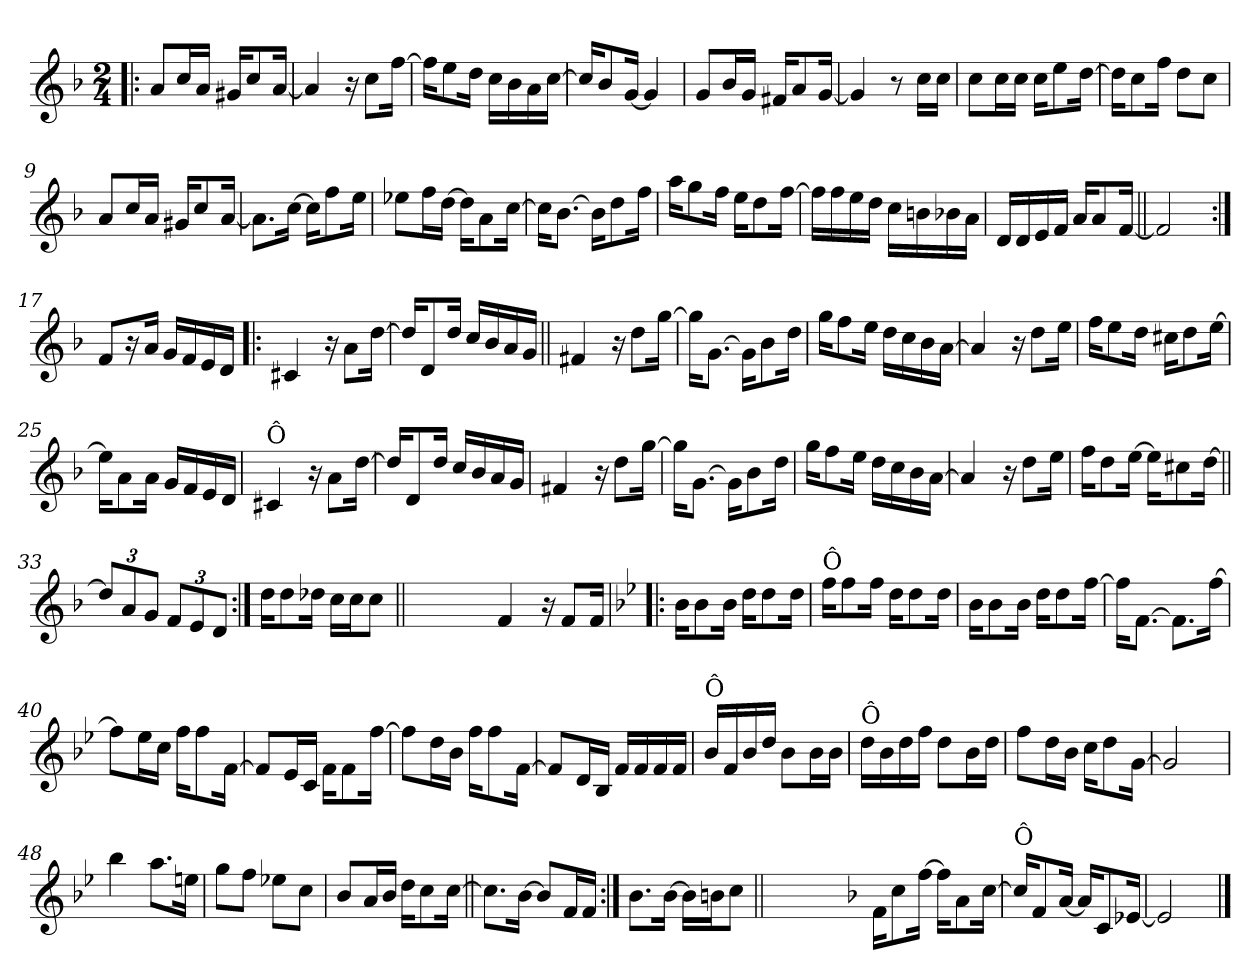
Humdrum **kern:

**kern
*part1
*staff1
*clefG2
*k[b-]
*F:
*M2/4
=1!|:
8a/L
16cc/L
16a/JJ
16g#X/KL
8cc/
[16a/Jk
=2
4a/]
16r
8cc\L
[16ff\Jk
=3
16ff\KL]
8ee\
16dd\Jk
16cc\LL
16b-\
16a\
[16cc\JJ
=4
16cc/KL]
8b-/
[16g/Jk
4g/]
!!LO:LB:g=z
=5
8g/L
16b-/L
16g/JJ
16f#X/KL
8a/
[16g/Jk
=6
4g/]
8r
16cc\LL
16cc\JJ
=7
8cc\L
16cc\L
16cc\JJ
16cc\KL
8ee\
[16dd\Jk
=8
16dd\KL]
8cc\
16ff\Jk
8dd\L
8cc\J
!!LO:LB:g=z
=9
8a/L
16cc/L
16a/JJ
16g#X/KL
8cc/
[16a/Jk
=10
8.a\L]
[16cc\Jk
16cc\KL]
8ff\
16ee\Jk
=11
8ee-X\L
16ff\L
[16dd\JJ
16dd\KL]
8a\
[16cc\Jk
=12
16cc\KL]
[8.b-\J
16b-\KL]
8dd\
16ff\Jk
!!LO:LB:g=z
=13
16aa\KL
8gg\
16ff\Jk
16ee\KL
8dd\
[16ff\Jk
=14
16ff\LL]
16ff\
16ee\
16dd\JJ
16cc\LL
16bn\
16b-X\
16a\JJ
=15
16d/LL
16d/
16e/
16f/JJ
16a/KL
8a/
[16f/Jk
=16||
2f/]
!!LO:LB:g=z
=17:|!
(<8f/L
16r
16a/Jk
16g/LL
16f/
16e/
16d/JJ
=18!|:
4c#X/
16r
8a\L
[16dd\Jk
=19
16dd/KL]
8d/
16dd/Jk
16cc/LL
16b-/
16a/
16g/JJ
=20||
4f#X/
16r
8dd\L
[16gg\Jk
!!LO:LB:g=z
=21
16gg\KL]
[8.g\J
16g\KL]
8b-\
16dd\Jk
=22
16gg\KL
8ff\
16ee\Jk
16dd\LL
16cc\
16b-\
[16a\JJ
=23
4a/]
16r
8dd\L
16ee\Jk
=24
16ff\KL
8ee\
16dd\Jk
16cc#X\KL
8dd\
[16ee\Jk
!!LO:LB:g=z
=25
16ee\KL]
8a\
16a\Jk
16g/LL
16f/
16e/
16d/JJ
=26
!LO:TX:a:t=Ô
4c#X/
16r
8a\L
[16dd\Jk
=27
16dd/KL]
8d/
16dd/Jk
16cc/LL
16b-/
16a/
16g/JJ
=28
4f#X/
16r
8dd\L
[16gg\Jk
!!LO:LB:g=z
=29
16gg\KL]
[8.g\J
16g\KL]
8b-\
16dd\Jk
=30
16gg\KL
8ff\
16ee\Jk
16dd\LL
16cc\
16b-\
[16a\JJ
=31
4a/]
16r
8dd\L
16ee\Jk
=32
16ff\KL
8dd\
[16ee\Jk
16ee\KL]
8cc#X\
[16dd\Jk
!!LO:LB:g=z
=33||
12dd/L]
12a/
12g/J
12f/L
12e/
12d/J
=34:|!
16dd\KL
8dd\
16dd-X\Jk
16cc\LL
16cc\J
8cc\J
=34X1||
*stria0
2ryy
!!LO:PB:g=z
=35-
*stria5
4f/
16r
8f/L
16f/Jk
=36!|:
*k[b-e-]
*B-:
16b-\KL
8b-\
16b-\Jk
16dd\KL
8dd\
16dd\Jk
=37
!LO:TX:a:t=Ô
16ff\KL
8ff\
16ff\Jk
16dd\KL
8dd\
16dd\Jk
=38
16b-\KL
8b-\
16b-\Jk
16dd\KL
8dd\
[16ff\Jk
!!LO:LB:g=z
=39
16ff\KL]
[8.f\J
8.f\L]
[16ff\Jk
=40
8ff\L]
16ee-\L
16cc\JJ
16ff\KL
8ff\
[16f\Jk
=41
8f/L]
16e-/L
16c/JJ
16f\KL
8f\
[16ff\Jk
=42
8ff\L]
16dd\L
16b-\JJ
16ff\KL
8ff\
[16f\Jk
!!LO:LB:g=z
=43
8f/L]
16d/L
16B-/JJ
16f/LL
16f/
16f/
16f/JJ
=44
!LO:TX:a:t=Ô
16b-/LL
16f/
16b-/
16dd/JJ
8b-\L
16b-\L
16b-\JJ
=45
!LO:TX:a:t=Ô
16dd\LL
16b-\
16dd\
16ff\JJ
8dd\L
16b-\L
16dd\JJ
=46
8ff\L
16dd\L
16b-\JJ
16cc\KL
8dd\
[16g\Jk
!!LO:LB:g=z
=47
2g/]
=48
4bb-\
8.aa\L
16een\Jk
=49
8gg\L
8ff\J
8ee-X\L
8cc\J
=50
8b-/L
16a/L
16b-/JJ
16dd\KL
8cc\
[16cc\Jk
!!LO:LB:g=z
=51||
8.cc\L]
[16b-\Jk
8b-/L]
16f/L
16f/JJ
=52:|!
8.b-\L
[16b-\Jk
16b-\LL]
16bn\J
8cc\J
=52X2||
*stria0
2ryy
!!LO:LB:g=z
=53-
*stria5
*k[b-]
*F:
16f\KL
8cc\
[16ff\Jk
16ff\KL]
8a\
[16cc\Jk
=54
!LO:TX:a:t=Ô
16cc/KL]
8f/
[16a/Jk
16a/KL]
8c/
[16e-X/Jk
=55
2e-/]
==
*-
